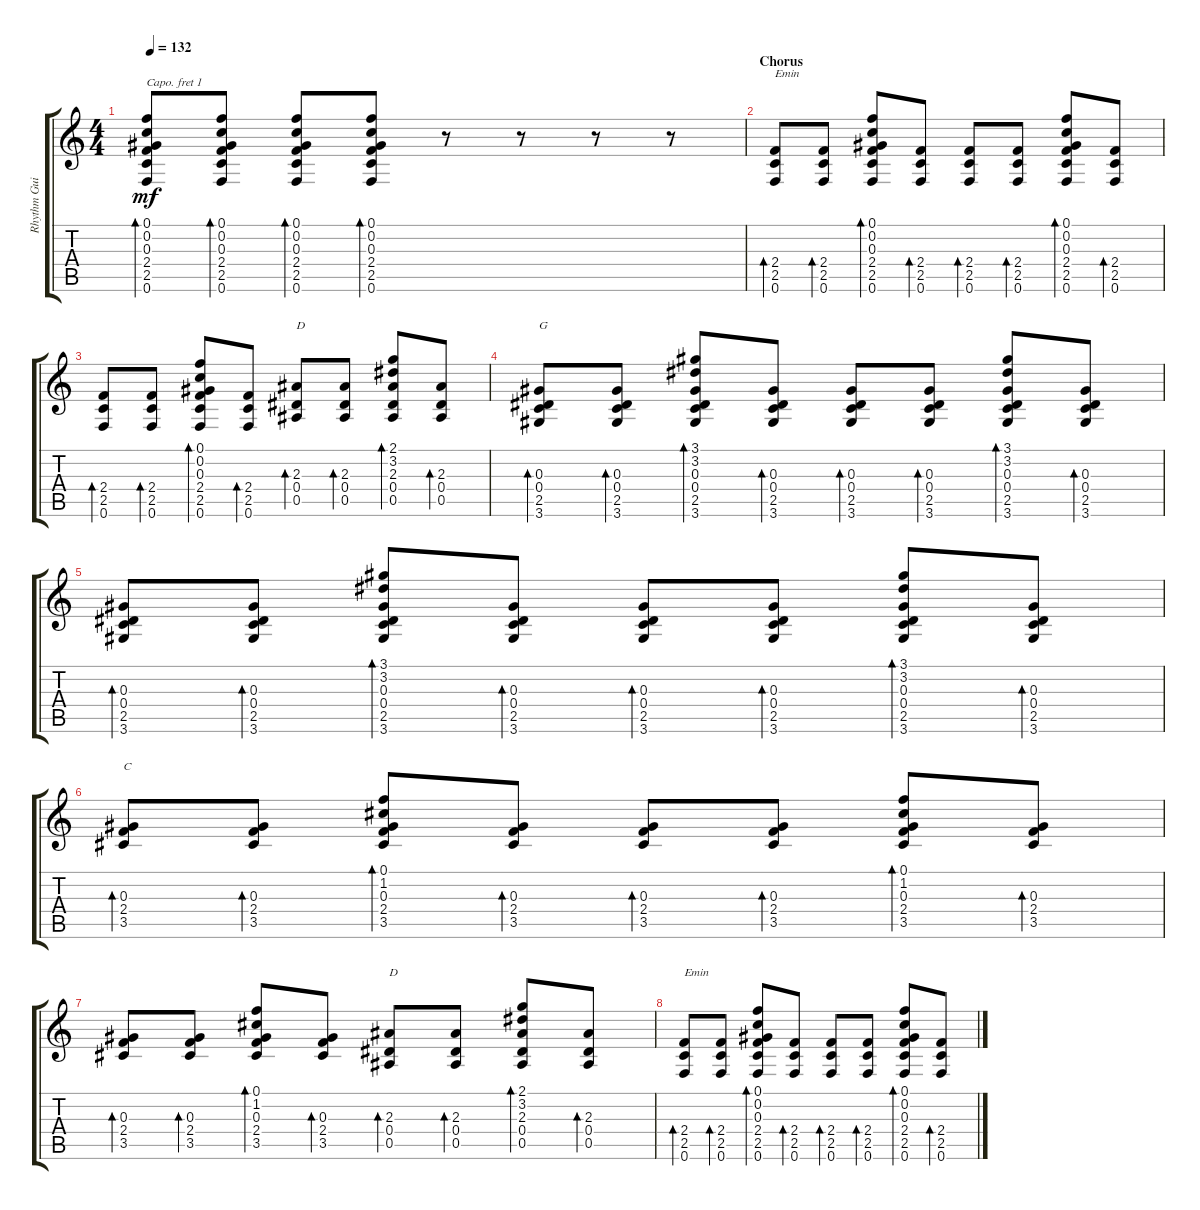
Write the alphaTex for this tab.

\track ("Rhythm Guitar" "Rhythm Gui") {instrument acousticguitarsteel}
\staff {score tabs}
\capo 1
\tuning (E4 B3 G3 D3 A2 E2) {hide}
\ts (4 4)
\tempo 132
\clef g2
\ks c
(0.1 0.2 0.3 2.4 2.5 0.6).8{bd 30 dy mf} (0.1 0.2 0.3 2.4 2.5 0.6).8{bd 30} (0.1 0.2 0.3 2.4 2.5 0.6).8{bd 30} (0.1 0.2 0.3 2.4 2.5 0.6).8{bd 30} r.8 r.8 r.8 r.8 |
\section ("" "Chorus")
(2.4 2.5 0.6).8{bd 30 txt "Emin"} (2.4 2.5 0.6).8{bd 30} (0.1 0.2 0.3 2.4 2.5 0.6).8{bd 30} (2.4 2.5 0.6).8{bd 30} (2.4 2.5 0.6).8{bd 30} (2.4 2.5 0.6).8{bd 30} (0.1 0.2 0.3 2.4 2.5 0.6).8{bd 30} (2.4 2.5 0.6).8{bd 30} |
(2.4 2.5 0.6).8{bd 30} (2.4 2.5 0.6).8{bd 30} (0.1 0.2 0.3 2.4 2.5 0.6).8{bd 30} (2.4 2.5 0.6).8{bd 30} (2.3 0.4 0.5).8{bd 30 txt "D"} (2.3 0.4 0.5).8{bd 30} (2.1 3.2 2.3 0.4 0.5).8{bd 30} (2.3 0.4 0.5).8{bd 30} |
(0.3 0.4 2.5 3.6).8{bd 30 txt "G"} (0.3 0.4 2.5 3.6).8{bd 30} (3.1 3.2 0.3 0.4 2.5 3.6).8{bd 30} (0.3 0.4 2.5 3.6).8{bd 30} (0.3 0.4 2.5 3.6).8{bd 30} (0.3 0.4 2.5 3.6).8{bd 30} (3.1 3.2 0.3 0.4 2.5 3.6).8{bd 30} (0.3 0.4 2.5 3.6).8{bd 30} |
(0.3 0.4 2.5 3.6).8{bd 30} (0.3 0.4 2.5 3.6).8{bd 30} (3.1 3.2 0.3 0.4 2.5 3.6).8{bd 30} (0.3 0.4 2.5 3.6).8{bd 30} (0.3 0.4 2.5 3.6).8{bd 30} (0.3 0.4 2.5 3.6).8{bd 30} (3.1 3.2 0.3 0.4 2.5 3.6).8{bd 30} (0.3 0.4 2.5 3.6).8{bd 30} |
(0.3 2.4 3.5).8{bd 30 txt "C"} (0.3 2.4 3.5).8{bd 30} (0.1 1.2 0.3 2.4 3.5).8{bd 30} (0.3 2.4 3.5).8{bd 30} (0.3 2.4 3.5).8{bd 30} (0.3 2.4 3.5).8{bd 30} (0.1 1.2 0.3 2.4 3.5).8{bd 30} (0.3 2.4 3.5).8{bd 30} |
(0.3 2.4 3.5).8{bd 30} (0.3 2.4 3.5).8{bd 30} (0.1 1.2 0.3 2.4 3.5).8{bd 30} (0.3 2.4 3.5).8{bd 30} (2.3 0.4 0.5).8{bd 30 txt "D"} (2.3 0.4 0.5).8{bd 30} (2.1 3.2 2.3 0.4 0.5).8{bd 30} (2.3 0.4 0.5).8{bd 30} |
(2.4 2.5 0.6).8{bd 30 txt "Emin"} (2.4 2.5 0.6).8{bd 30} (0.1 0.2 0.3 2.4 2.5 0.6).8{bd 30} (2.4 2.5 0.6).8{bd 30} (2.4 2.5 0.6).8{bd 30} (2.4 2.5 0.6).8{bd 30} (0.1 0.2 0.3 2.4 2.5 0.6).8{bd 30} (2.4 2.5 0.6).8{bd 30}
